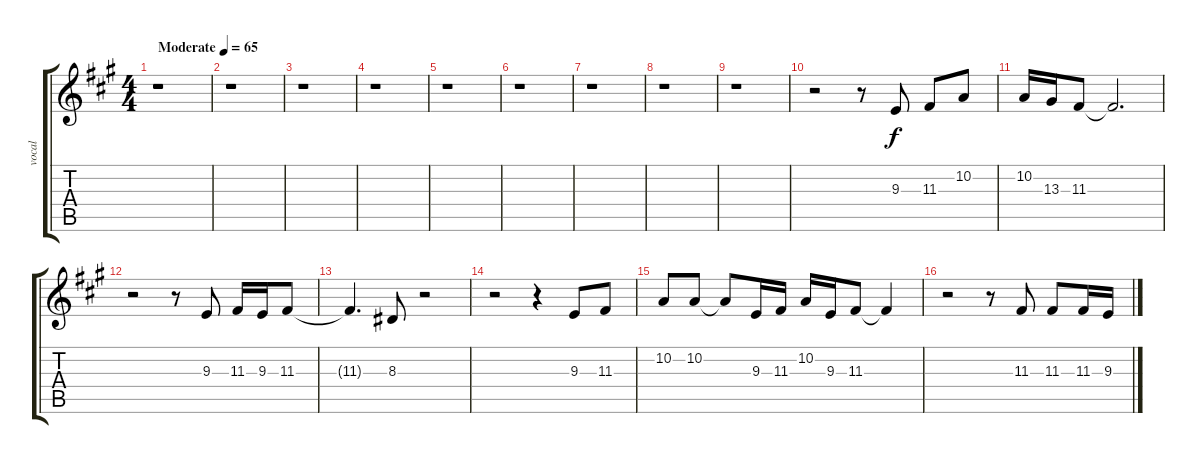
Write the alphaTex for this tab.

\track ("vocal" "vocal") {instrument synthstrings1}
\staff {score tabs}
\tuning (E4 B3 G3 D3 A2 E2) {hide}
\ts (4 4)
\tempo (65 "Moderate")
\clef g2
\ks f#minor
r.1{dy f instrument synthstrings1} |
r.1 |
r.1 |
r.1 |
r.1 |
r.1 |
r.1 |
r.1 |
r.1 |
r.2 r.8 9.3.8 11.3.8 10.2.8 |
10.2.16 13.3.16 11.3.8 11.3{t}.2{d} |
r.2 r.8 9.3.8 11.3.16 9.3.16 11.3.8 |
11.3{t}.4{d} 8.3.8 r.2 |
r.2 r.4 9.3.8 11.3.8 |
10.2.8 10.2.8 10.2{t}.8 9.3.16 11.3.16 10.2.16 9.3.16 11.3.8 11.3{t}.4 |
r.2 r.8 11.3.8 11.3.8 11.3.16 9.3.16
